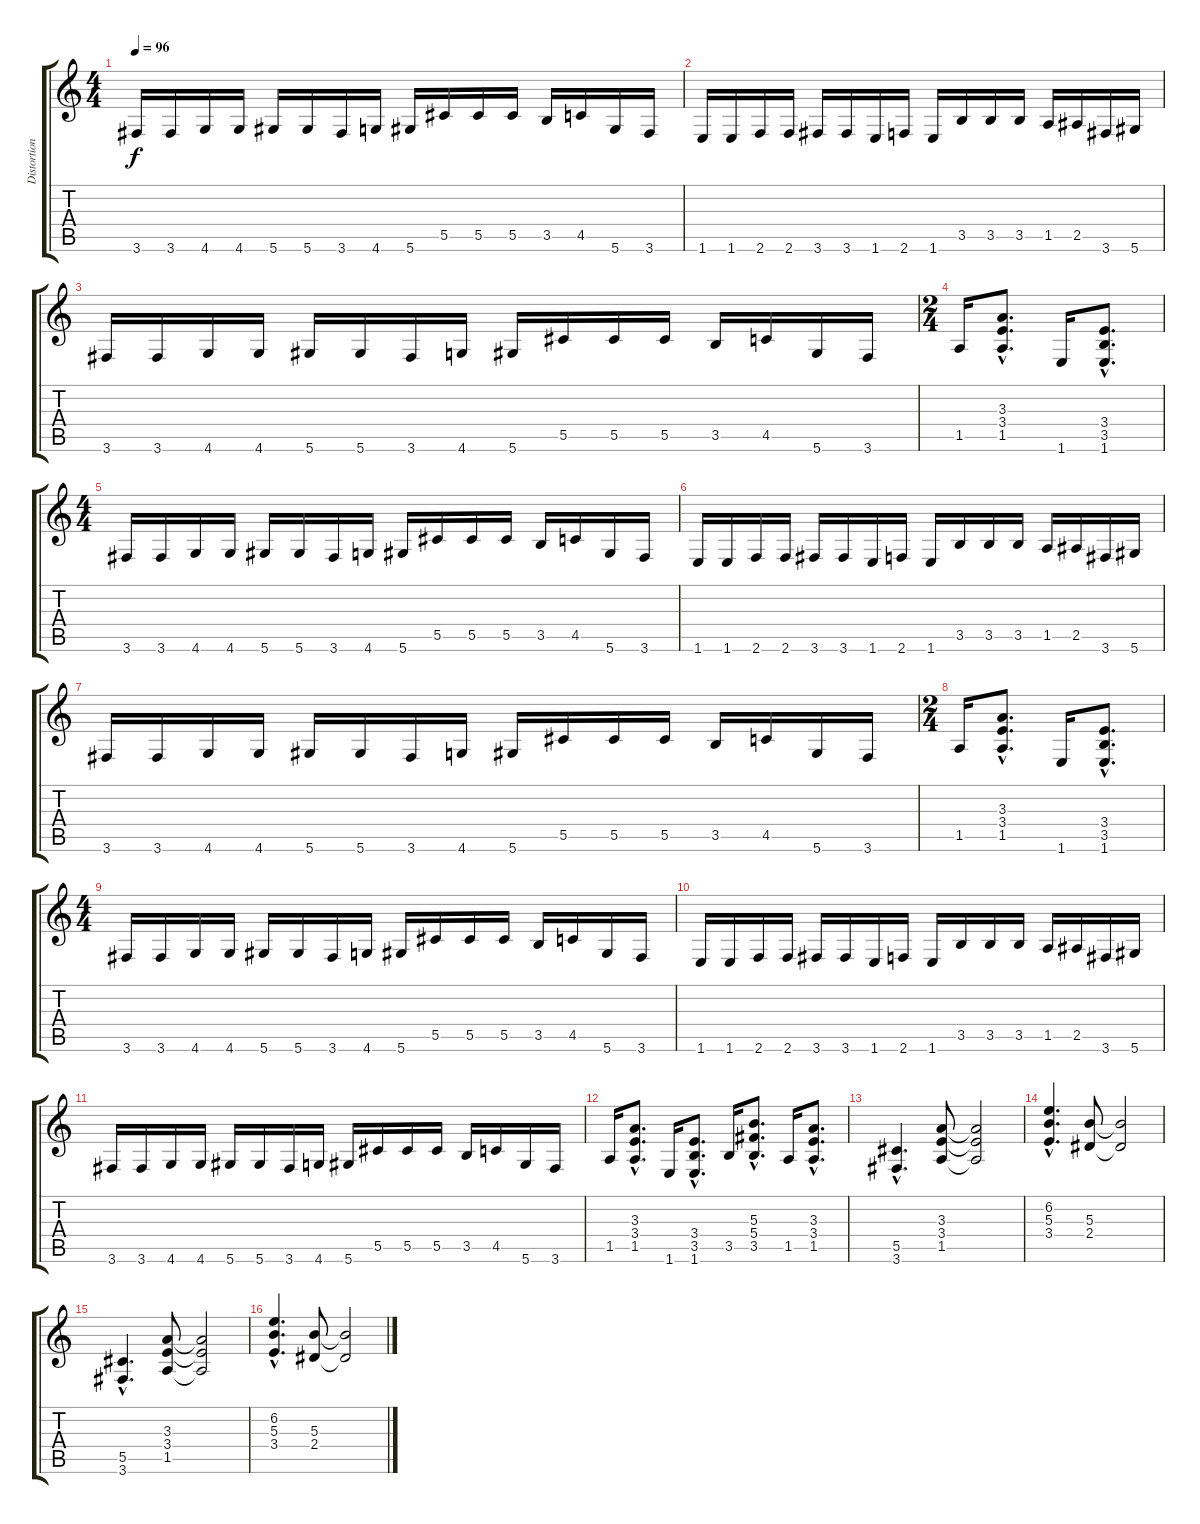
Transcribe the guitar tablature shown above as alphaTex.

\track ("Distortion Guitar " "Distortion") {instrument distortionguitar}
\staff {score tabs}
\tuning (Eb4 Bb3 Gb3 Db3 Ab2 Eb2) {hide}
\ts (4 4)
\tempo 96
\clef g2
\ks c
3.6.16{dy f} 3.6.16 4.6.16 4.6.16 5.6.16 5.6.16 3.6.16 4.6.16 5.6.16 5.5.16 5.5.16 5.5.16 3.5.16 4.5.16 5.6.16 3.6.16 |
1.6.16 1.6.16 2.6.16 2.6.16 3.6.16 3.6.16 1.6.16 2.6.16 1.6.16 3.5.16 3.5.16 3.5.16 1.5.16 2.5.16 3.6.16 5.6.16 |
3.6.16 3.6.16 4.6.16 4.6.16 5.6.16 5.6.16 3.6.16 4.6.16 5.6.16 5.5.16 5.5.16 5.5.16 3.5.16 4.5.16 5.6.16 3.6.16 |
\ts (2 4)
1.5.16 (3.3{hac} 3.4{hac} 1.5{hac}).8{d} 1.6.16 (3.4{hac} 3.5{hac} 1.6{hac}).8{d} |
\ts (4 4)
3.6.16 3.6.16 4.6.16 4.6.16 5.6.16 5.6.16 3.6.16 4.6.16 5.6.16 5.5.16 5.5.16 5.5.16 3.5.16 4.5.16 5.6.16 3.6.16 |
1.6.16 1.6.16 2.6.16 2.6.16 3.6.16 3.6.16 1.6.16 2.6.16 1.6.16 3.5.16 3.5.16 3.5.16 1.5.16 2.5.16 3.6.16 5.6.16 |
3.6.16 3.6.16 4.6.16 4.6.16 5.6.16 5.6.16 3.6.16 4.6.16 5.6.16 5.5.16 5.5.16 5.5.16 3.5.16 4.5.16 5.6.16 3.6.16 |
\ts (2 4)
1.5.16 (3.3{hac} 3.4{hac} 1.5{hac}).8{d} 1.6.16 (3.4{hac} 3.5{hac} 1.6{hac}).8{d} |
\ts (4 4)
3.6.16 3.6.16 4.6.16 4.6.16 5.6.16 5.6.16 3.6.16 4.6.16 5.6.16 5.5.16 5.5.16 5.5.16 3.5.16 4.5.16 5.6.16 3.6.16 |
1.6.16 1.6.16 2.6.16 2.6.16 3.6.16 3.6.16 1.6.16 2.6.16 1.6.16 3.5.16 3.5.16 3.5.16 1.5.16 2.5.16 3.6.16 5.6.16 |
3.6.16 3.6.16 4.6.16 4.6.16 5.6.16 5.6.16 3.6.16 4.6.16 5.6.16 5.5.16 5.5.16 5.5.16 3.5.16 4.5.16 5.6.16 3.6.16 |
1.5.16 (3.3{hac} 3.4{hac} 1.5{hac}).8{d} 1.6.16 (3.4{hac} 3.5{hac} 1.6{hac}).8{d} 3.5.16 (5.3{hac} 5.4{hac} 3.5{hac}).8{d} 1.5.16 (3.3{hac} 3.4{hac} 1.5{hac}).8{d} |
(5.5{hac} 3.6{hac}).4{d} (3.3 3.4 1.5).8 (3.3{t} 3.4{t} 1.5{t}).2 |
(6.2{hac} 5.3{hac} 3.4{hac}).4{d} (5.3 2.4).8 (5.3{t} 2.4{t}).2 |
(5.5{hac} 3.6{hac}).4{d} (3.3 3.4 1.5).8 (3.3{t} 3.4{t} 1.5{t}).2 |
(6.2{hac} 5.3{hac} 3.4{hac}).4{d} (5.3 2.4).8 (5.3{t} 2.4{t}).2
